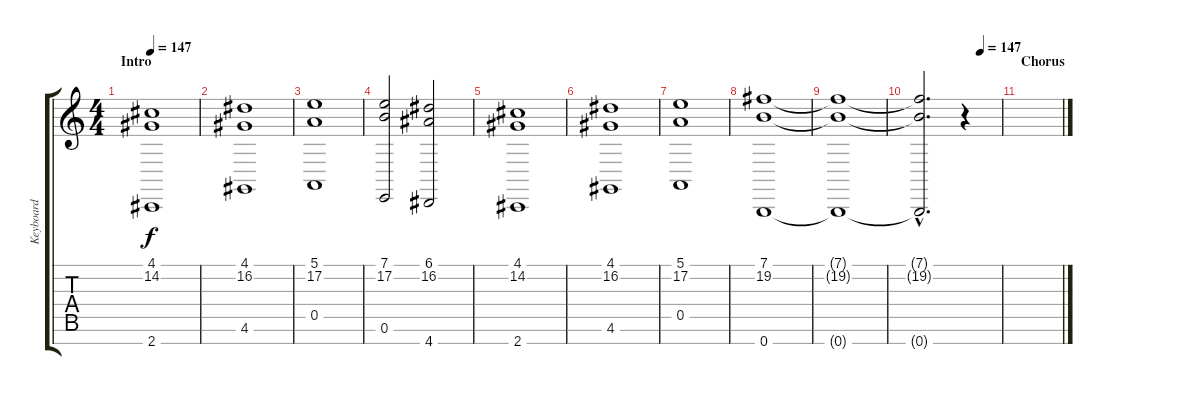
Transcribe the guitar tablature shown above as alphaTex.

\track ("Keyboard" "Keyboard") {instrument stringensemble1}
\staff {score tabs}
\tuning (E4 B3 G3 D3 A2 E2 B1) {hide}
\ts (4 4)
\section ("" "Intro")
\tempo 147
\tempo 110
\tempo 147
\clef g2
\ks c
(4.1 14.2 2.7).1{dy f instrument stringensemble1} |
(4.1 16.2 4.6).1 |
(5.1 17.2 0.5).1 |
(7.1 17.2 0.6).2 (6.1 16.2 4.7).2 |
(4.1 14.2 2.7).1 |
(4.1 16.2 4.6).1 |
(5.1 17.2 0.5).1 |
(7.1 19.2 0.7).1 |
(7.1{t} 19.2{t} 0.7{t}).1 |
\tempo (147 0.75)
(7.1{hac t} 19.2{hac t} 0.7{hac t}).2{d} r.4 |
\section ("" "Chorus")
